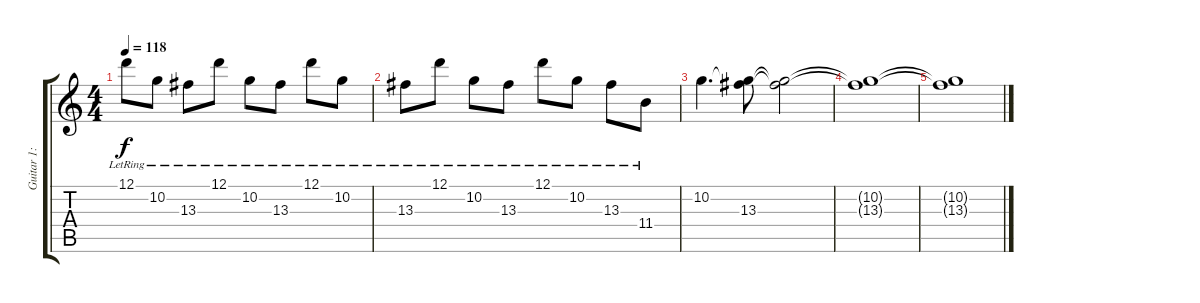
\track ("Guitar 1: Johan" "Guitar 1: ") {instrument electricguitarjazz}
\staff {score tabs}
\tuning (D4 A3 F3 C3 G2 C2) {hide}
\ts (4 4)
\tempo 118
\clef g2
\ks c
12.1{lr}.8{dy f} 10.2{lr}.8 13.3{lr}.8 12.1{lr}.8 10.2{lr}.8 13.3{lr}.8 12.1{lr}.8 10.2{lr}.8 |
13.3{lr}.8 12.1{lr}.8 10.2{lr}.8 13.3{lr}.8 12.1{lr}.8 10.2{lr}.8 13.3{lr}.8 11.4{lr}.8 |
10.2.4{d} (10.2{t} 13.3).8 (10.2{t} 13.3{t}).2 |
(10.2{t} 13.3{t}).1 |
(10.2{t} 13.3{t}).1
